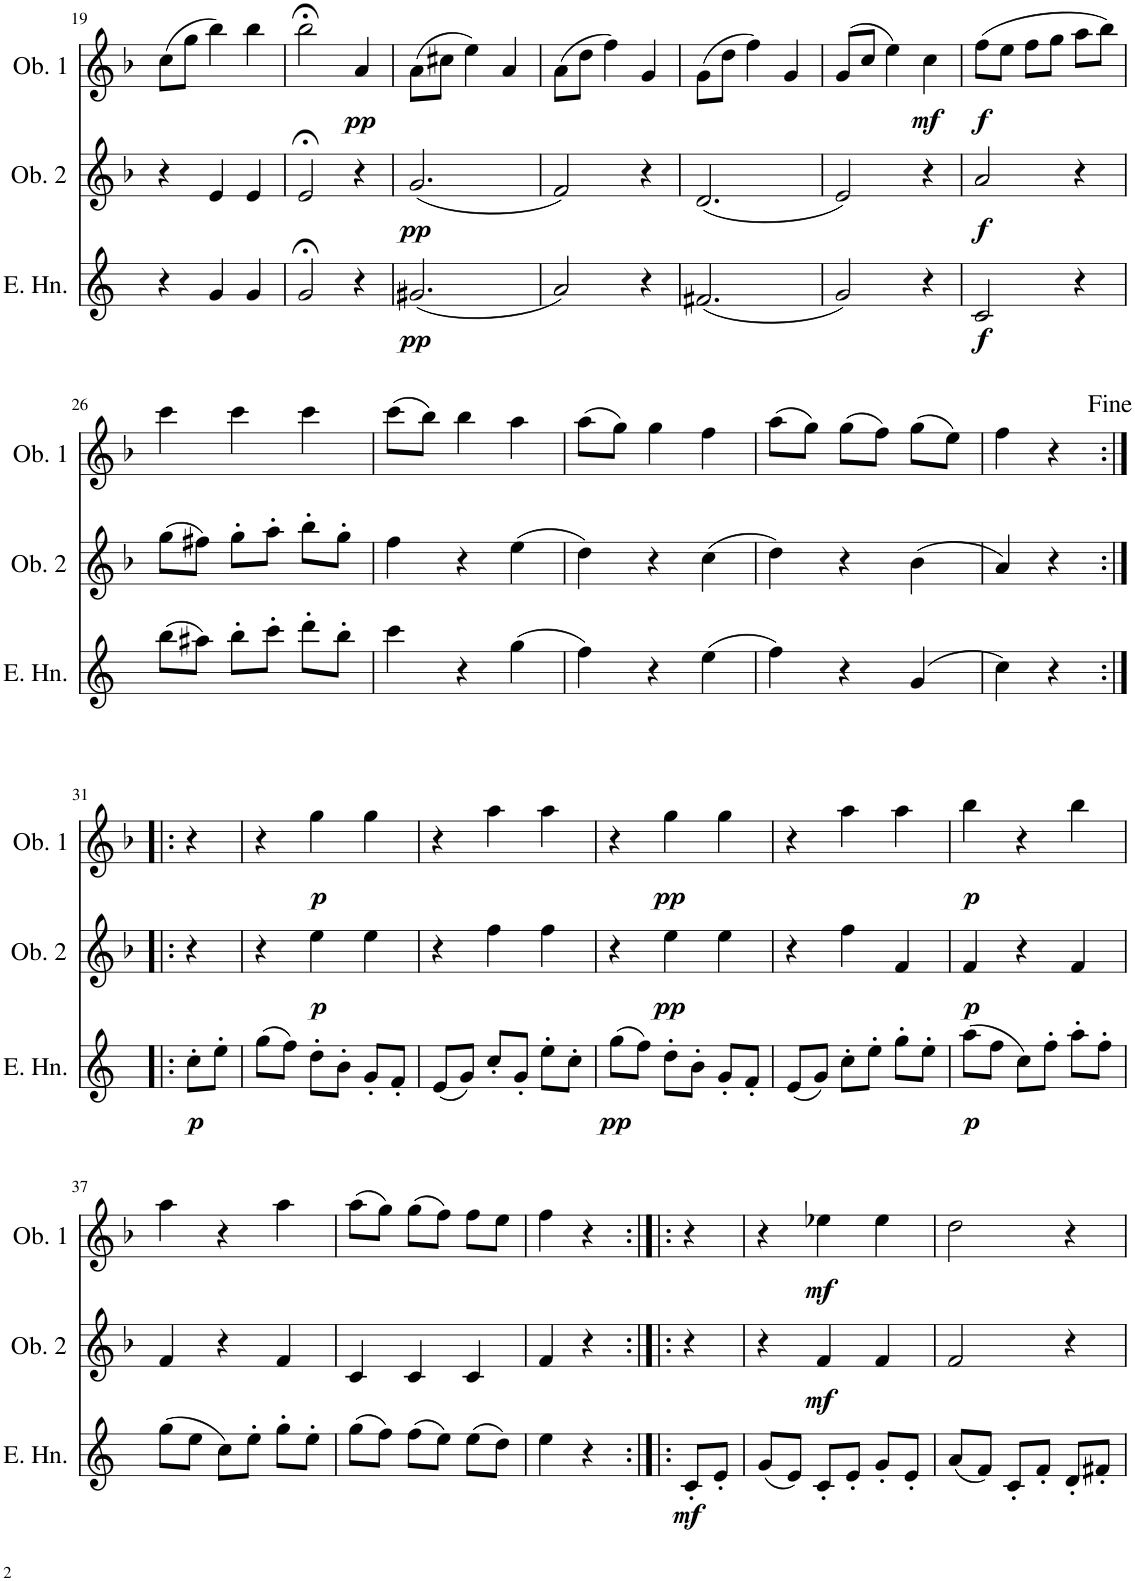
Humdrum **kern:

**kern	**dynam	**kern	**dynam	**kern	**dynam
*part3	*part3	*part2	*part2	*part1	*part1
*staff3	*staff3	*staff2	*staff2	*staff1	*staff1
*I"English Horn	*	*I"Oboe 2	*	*I"Oboe 1	*
*I'E. Hn.	*	*I'Ob. 2	*	*I'Ob. 1	*
!!LO:PB:g=z
*clefG2	*	*clefG2	*	*clefG2	*
*Trd4c7	*	*	*	*	*
*k[]	*	*k[b-]	*	*k[b-]	*
*M3/4	*	*M3/4	*	*M3/4	*
=19	=19	=19	=19	=19	=19
4r	.	4r	.	(8cc\L	.
.	.	.	.	8gg\J	.
4g/	.	4e/	.	4bb-\)	.
4g/	.	4e/	.	4bb-\	.
=20	=20	=20	=20	=20	=20
2g;</	.	2e;</	.	2bb-;<\	.
!	!	!	!	!	!LO:DY:b
4r	.	4r	.	4a/	pp
=21	=21	=21	=21	=21	=21
!	!LO:DY:b	!	!LO:DY:b	!	!
(2.g#X/	pp	(2.g/	pp	(8a\L	.
.	.	.	.	8cc#X\J	.
.	.	.	.	4ee\)	.
.	.	.	.	4a/	.
=22	=22	=22	=22	=22	=22
2a/)	.	2f/)	.	(8a\L	.
.	.	.	.	8dd\J	.
.	.	.	.	4ff\)	.
4r	.	4r	.	4g/	.
=23	=23	=23	=23	=23	=23
(2.f#X/	.	(2.d/	.	(8g\L	.
.	.	.	.	8dd\J	.
.	.	.	.	4ff\)	.
.	.	.	.	4g/	.
=24	=24	=24	=24	=24	=24
2g/)	.	2e/)	.	(8g/L	.
.	.	.	.	8cc/J	.
.	.	.	.	4ee\)	.
!	!	!	!	!	!LO:DY:b
4r	.	4r	.	4cc\	mf
=25	=25	=25	=25	=25	=25
!	!LO:DY:b	!	!LO:DY:b	!	!LO:DY:b
2c/	f	2a/	f	(8ff\L	f
.	.	.	.	8ee\J	.
.	.	.	.	8ff\L	.
.	.	.	.	8gg\J	.
4r	.	4r	.	8aa\L	.
.	.	.	.	8bb-\J)	.
!!LO:LB:g=z
=26	=26	=26	=26	=26	=26
(8bb\L	.	(8gg\L	.	4ccc\	.
8aa#X\J)	.	8ff#X\J)	.	.	.
8bb'\L	.	8gg'\L	.	4ccc\	.
8ccc'\J	.	8aa'\J	.	.	.
8ddd'\L	.	8bb-'\L	.	4ccc\	.
8bb'\J	.	8gg'\J	.	.	.
=27	=27	=27	=27	=27	=27
4ccc\	.	4ff\	.	(8ccc\L	.
.	.	.	.	8bb-\J)	.
4r	.	4r	.	4bb-\	.
(4gg\	.	(4ee\	.	4aa\	.
=28	=28	=28	=28	=28	=28
4ff\)	.	4dd\)	.	(8aa\L	.
.	.	.	.	8gg\J)	.
4r	.	4r	.	4gg\	.
(4ee\	.	(4cc\	.	4ff\	.
=29	=29	=29	=29	=29	=29
4ff\)	.	4dd\)	.	(8aa\L	.
.	.	.	.	8gg\J)	.
4r	.	4r	.	(8gg\L	.
.	.	.	.	8ff\J)	.
(4g/	.	(4b-\	.	(8gg\L	.
.	.	.	.	8ee\J)	.
=30	=30	=30	=30	=30	=30
4cc\)	.	4a/)	.	4ff\	.
4r	.	4r	.	4r	.
!!LO:LB:g=z
=31:|!|:	=31:|!|:	=31:|!|:	=31:|!|:	=31:|!|:	=31:|!|:
!	!LO:DY:b	!	!	!	!
8cc'\L	p	4r	.	4r	.
8ee'\J	.	.	.	.	.
=32	=32	=32	=32	=32	=32
(8gg\L	.	4r	.	4r	.
8ff\J)	.	.	.	.	.
!	!	!	!LO:DY:b	!	!LO:DY:b
8dd'\L	.	4ee\	p	4gg\	p
8b'\J	.	.	.	.	.
8g'/L	.	4ee\	.	4gg\	.
8f'/J	.	.	.	.	.
=33	=33	=33	=33	=33	=33
(8e/L	.	4r	.	4r	.
8g/J)	.	.	.	.	.
8cc'/L	.	4ff\	.	4aa\	.
8g'/J	.	.	.	.	.
8ee'\L	.	4ff\	.	4aa\	.
8cc'\J	.	.	.	.	.
=34	=34	=34	=34	=34	=34
!	!LO:DY:b	!	!	!	!
(8gg\L	pp	4r	.	4r	.
8ff\J)	.	.	.	.	.
!	!	!	!LO:DY:b	!	!LO:DY:b
8dd'\L	.	4ee\	pp	4gg\	pp
8b'\J	.	.	.	.	.
8g'/L	.	4ee\	.	4gg\	.
8f'/J	.	.	.	.	.
=35	=35	=35	=35	=35	=35
(8e/L	.	4r	.	4r	.
8g/J)	.	.	.	.	.
8cc'\L	.	4ff\	.	4aa\	.
8ee'\J	.	.	.	.	.
8gg'\L	.	4f/	.	4aa\	.
8ee'\J	.	.	.	.	.
=36	=36	=36	=36	=36	=36
!	!LO:DY:b	!	!LO:DY:b	!	!LO:DY:b
(8aa\L	p	4f/	p	4bb-\	p
8ff\J	.	.	.	.	.
8cc\L)	.	4r	.	4r	.
8ff'\J	.	.	.	.	.
8aa'\L	.	4f/	.	4bb-\	.
8ff'\J	.	.	.	.	.
!!LO:LB:g=z
=37	=37	=37	=37	=37	=37
(8gg\L	.	4f/	.	4aa\	.
8ee\J	.	.	.	.	.
8cc\L)	.	4r	.	4r	.
8ee'\J	.	.	.	.	.
8gg'\L	.	4f/	.	4aa\	.
8ee'\J	.	.	.	.	.
=38	=38	=38	=38	=38	=38
(8gg\L	.	4c/	.	(8aa\L	.
8ff\J)	.	.	.	8gg\J)	.
(8ff\L	.	4c/	.	(8gg\L	.
8ee\J)	.	.	.	8ff\J)	.
(8ee\L	.	4c/	.	8ff\L	.
8dd\J)	.	.	.	8ee\J	.
=39	=39	=39	=39	=39	=39
4ee\	.	4f/	.	4ff\	.
4r	.	4r	.	4r	.
=40:|!|:	=40:|!|:	=40:|!|:	=40:|!|:	=40:|!|:	=40:|!|:
!	!LO:DY:b	!	!	!	!
8c'/L	mf	4r	.	4r	.
8e'/J	.	.	.	.	.
=41	=41	=41	=41	=41	=41
(8g/L	.	4r	.	4r	.
8e/J)	.	.	.	.	.
!	!	!	!LO:DY:b	!	!LO:DY:b
8c'/L	.	4f/	mf	4ee-X\	mf
8e'/J	.	.	.	.	.
8g'/L	.	4f/	.	4ee-\	.
8e'/J	.	.	.	.	.
=42	=42	=42	=42	=42	=42
(8a/L	.	2f/	.	2dd\	.
8f/J)	.	.	.	.	.
8c'/L	.	.	.	.	.
8f'/J	.	.	.	.	.
8d'/L	.	4r	.	4r	.
8f#X'/J	.	.	.	.	.
=	=	=	=	=	=
*-	*-	*-	*-	*-	*-
